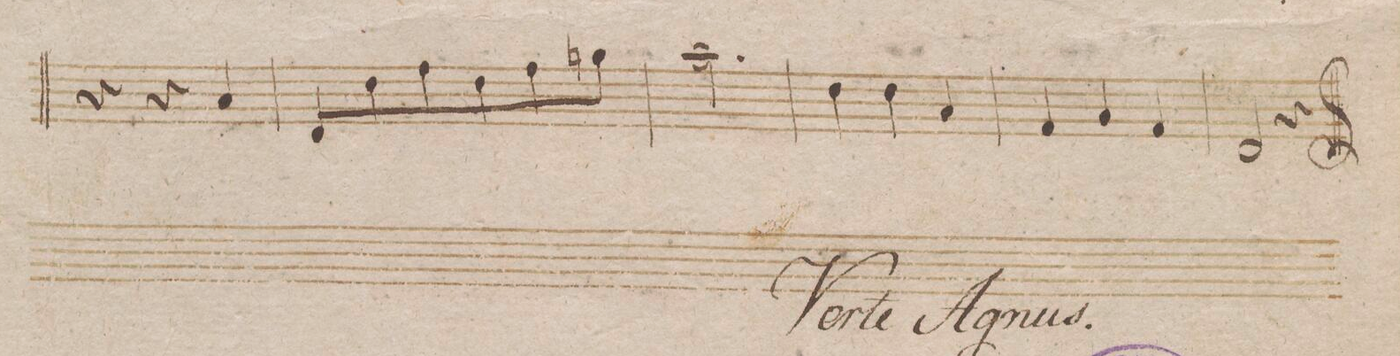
**kern	**dynam
*I"Fagotto 1mo	*
*clefF4	*
*k[b-]	*
*M3/4	*
4r	.
4r	.
4C/	.
=95	=95
8FF/L	.
8F\	.
8A\	.
8F\	.
8A\	.
8Bn\J	.
=96	=96
2.c\	.
=97	=97
4F\	.
4F\	.
4C/	.
=98	=98
4AA/	.
4C/	.
4AA/	.
=99	=99
2FF/	.
4r	.
==	==
*-	*-
